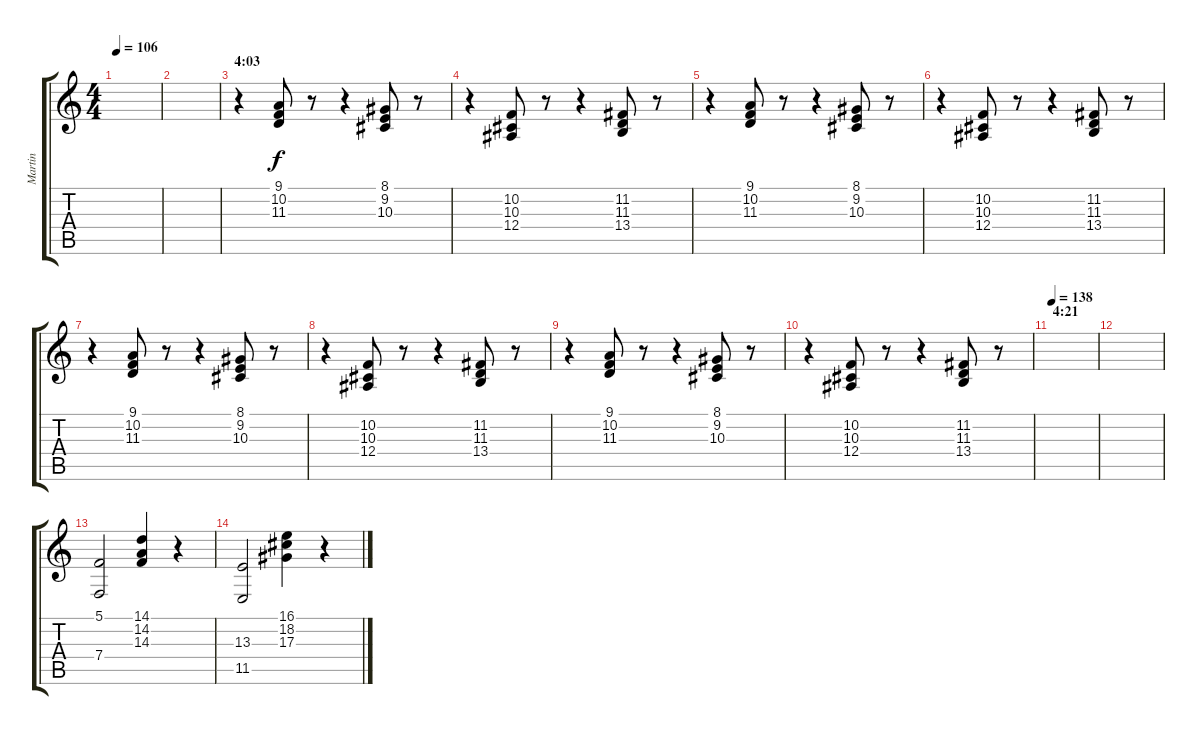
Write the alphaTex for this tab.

\track ("Martin" "Martin") {instrument choiraahs}
\staff {score tabs}
\tuning (C4 G3 Eb3 Bb2 F2 C2) {hide}
\ts (4 4)
\tempo 106
\clef g2
\ks c
|
|
\section ("" "4:03")
r.4 (9.1 10.2 11.3).8 r.8 r.4 (8.1 9.2 10.3).8 r.8 |
r.4 (10.2 10.3 12.4).8 r.8 r.4 (11.2 11.3 13.4).8 r.8 |
r.4 (9.1 10.2 11.3).8 r.8 r.4 (8.1 9.2 10.3).8 r.8 |
r.4 (10.2 10.3 12.4).8 r.8 r.4 (11.2 11.3 13.4).8 r.8 |
r.4 (9.1 10.2 11.3).8 r.8 r.4 (8.1 9.2 10.3).8 r.8 |
r.4 (10.2 10.3 12.4).8 r.8 r.4 (11.2 11.3 13.4).8 r.8 |
r.4 (9.1 10.2 11.3).8 r.8 r.4 (8.1 9.2 10.3).8 r.8 |
r.4 (10.2 10.3 12.4).8 r.8 r.4 (11.2 11.3 13.4).8 r.8 |
\section ("" "4:21")
\tempo 138
|
|
(5.1 7.4).2{volume 8 balance 12} (14.1 14.2 14.3).4 r.4 |
(13.3 11.5).2 (16.1 18.2 17.3).4 r.4
